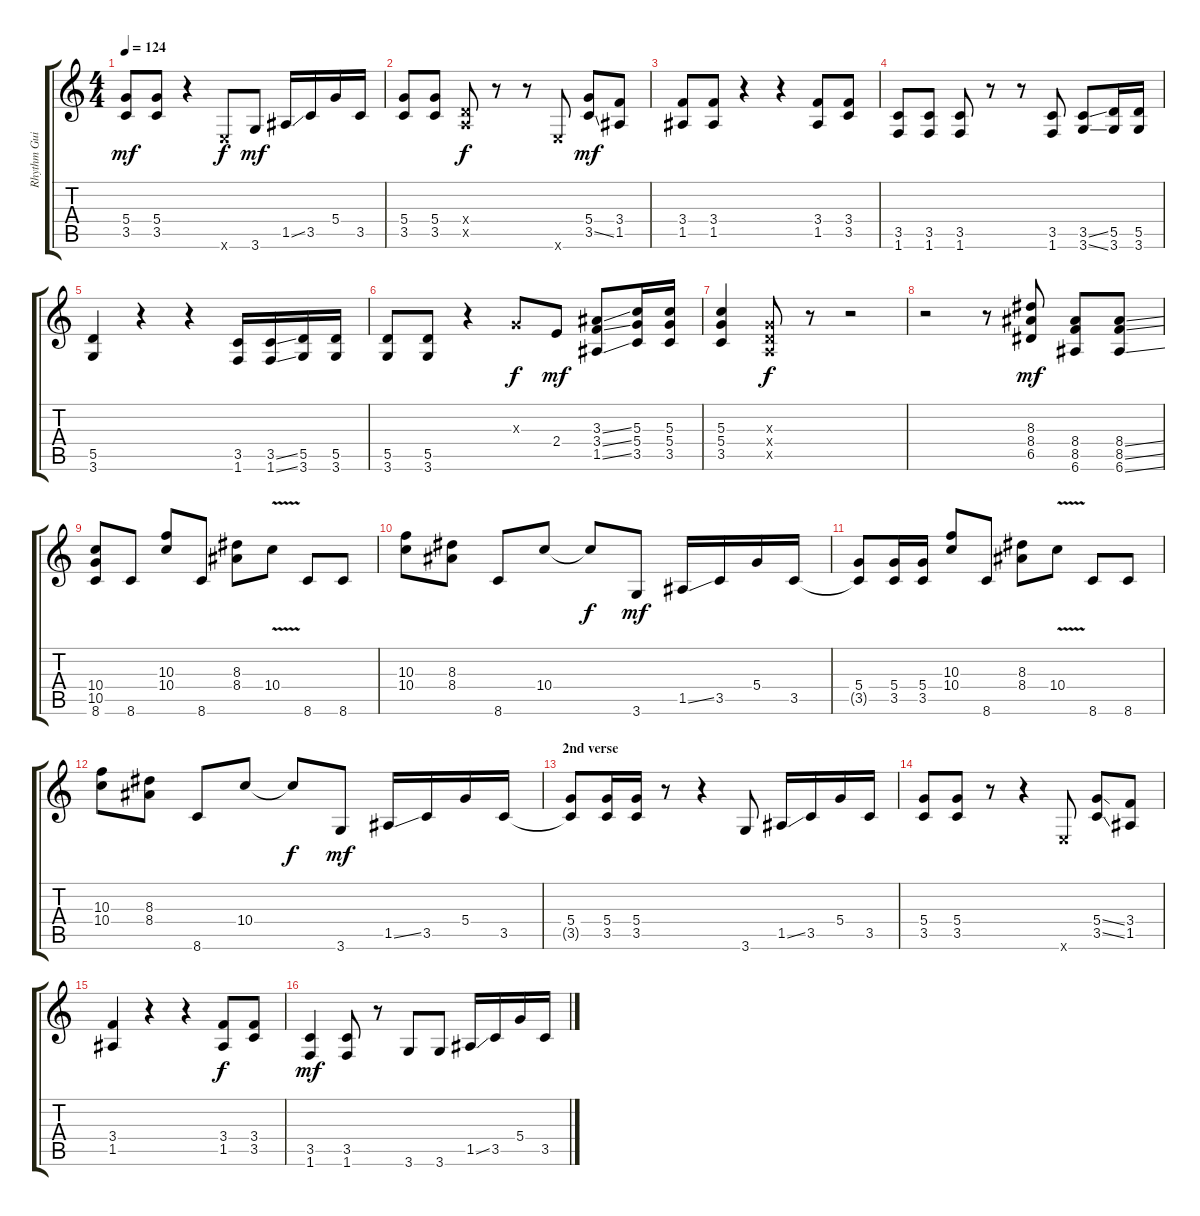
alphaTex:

\track ("Rhythm Guitar" "Rhythm Gui") {instrument distortionguitar}
\staff {score tabs}
\tuning (E4 B3 G3 D3 A2 E2) {hide}
\ts (4 4)
\tempo 124
\clef g2
\ks c
(5.4 3.5).8{dy mf} (5.4 3.5).8 r.4 0.6{x}.8{dy f} 3.6.8{dy mf} 1.5{ss}.16 3.5.16 5.4.16 3.5.16 |
(5.4 3.5).8 (5.4 3.5).8 (0.4{x} 0.5{x}).8{dy f} r.8 r.8 0.6{x}.8 (5.4 3.5{ss}).8{dy mf} (3.4 1.5).8 |
(3.4 1.5).8 (3.4 1.5).8 r.4 r.4 (3.4 1.5).8 (3.4 3.5).8 |
(3.5 1.6).8 (3.5 1.6).8 (3.5 1.6).8 r.8 r.8 (3.5 1.6).8 (3.5{ss} 3.6{ss}).8 (5.5 3.6).16 (5.5 3.6).16 |
(5.5 3.6).4 r.4 r.4 (3.5 1.6).16 (3.5{ss} 1.6{ss}).16 (5.5 3.6).16 (5.5 3.6).16 |
(5.5 3.6).8 (5.5 3.6).8 r.4 0.3{x}.8{dy f} 2.4.8{dy mf} (3.3{ss} 3.4{ss} 1.5{ss}).8 (5.3 5.4 3.5).16 (5.3 5.4 3.5).16 |
(5.3 5.4 3.5).4 (0.3{x} 0.4{x} 0.5{x}).8{dy f} r.8 r.2 |
r.2 r.8 (8.3 8.4 6.5).8{dy mf} (8.4 8.5 6.6).8 (8.4{ss} 8.5{ss} 6.6{ss}).8 |
(10.4 10.5 8.6).8 8.6.8 (10.3 10.4).8 8.6.8 (8.3 8.4).8 10.4{v}.8 8.6.8 8.6.8 |
(10.3 10.4).8 (8.3 8.4).8 8.6.8 10.4.8 10.4{t}.8{dy f} 3.6.8{dy mf} 1.5{ss}.16 3.5.16 5.4.16 3.5.16 |
(5.4 3.5{t}).8 (5.4 3.5).16 (5.4 3.5).16 (10.3 10.4).8 8.6.8 (8.3 8.4).8 10.4{v}.8 8.6.8 8.6.8 |
(10.3 10.4).8 (8.3 8.4).8 8.6.8 10.4.8 10.4{t}.8{dy f} 3.6.8{dy mf} 1.5{ss}.16 3.5.16 5.4.16 3.5.16 |
\section ("" "2nd verse")
(5.4 3.5{t}).8 (5.4 3.5).16 (5.4 3.5).16 r.8 r.4 3.6.8 1.5{ss}.16 3.5.16 5.4.16 3.5.16 |
(5.4 3.5).8 (5.4 3.5).8 r.8 r.4 0.6{x}.8 (5.4{ss} 3.5{ss}).8 (3.4 1.5).8 |
(3.4 1.5).4 r.4 r.4 (3.4 1.5).8{dy f} (3.4 3.5).8 |
(3.5 1.6).4{dy mf} (3.5 1.6).8 r.8 3.6.8 3.6.8 1.5{ss}.16 3.5.16 5.4.16 3.5.16
